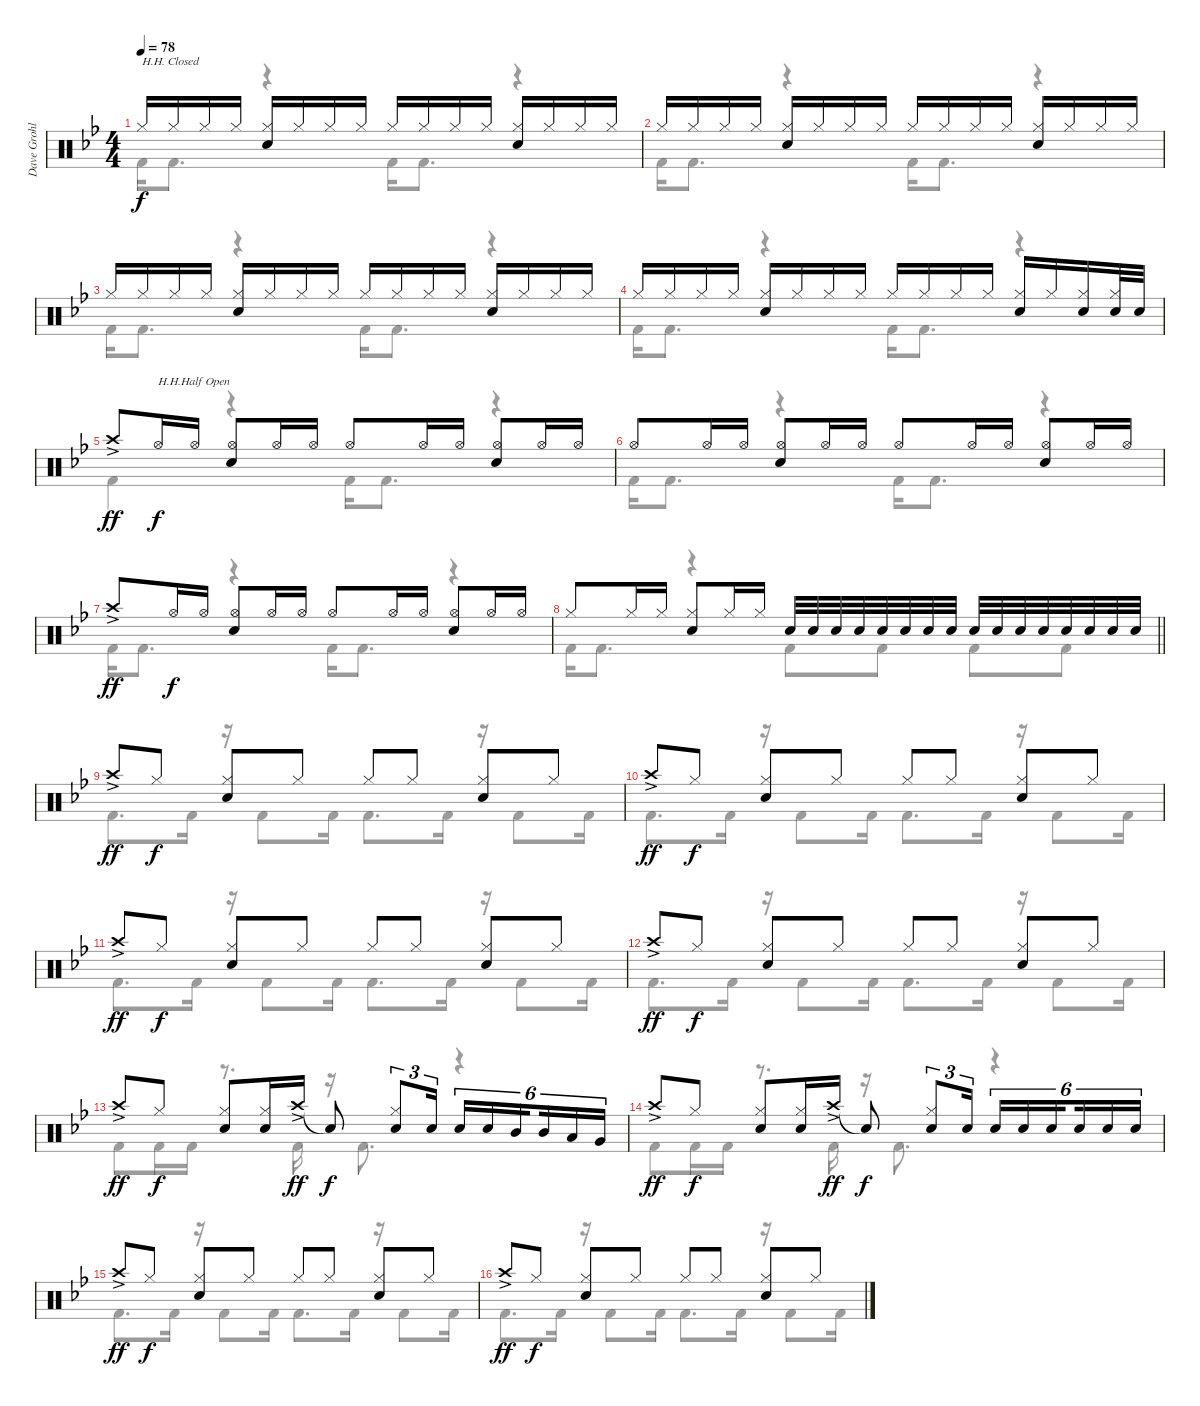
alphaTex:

\track ("Dave Grohl" "Dave Grohl") {instrument percussion}
\staff {score}
\articulation defaults
\voice
\ts (4 4)
\tempo 78
\clef neutral
\ks bb "Hi-Hat (closed)".16{txt "H.H. Closed" dy f} "Hi-Hat (closed)".16 "Hi-Hat (closed)".16 "Hi-Hat (closed)".16
("Hi-Hat (closed)" "Snare (hit) 2").16 "Hi-Hat (closed)".16 "Hi-Hat (closed)".16 "Hi-Hat (closed)".16 "Hi-Hat (closed)".16 "Hi-Hat (closed)".16 "Hi-Hat (closed)".16 "Hi-Hat (closed)".16 ("Hi-Hat (closed)" "Snare (hit) 2").16 "Hi-Hat (closed)".16 "Hi-Hat (closed)".16 "Hi-Hat (closed)".16 |
"Hi-Hat (closed)".16 "Hi-Hat (closed)".16 "Hi-Hat (closed)".16 "Hi-Hat (closed)".16 ("Hi-Hat (closed)" "Snare (hit) 2").16 "Hi-Hat (closed)".16 "Hi-Hat (closed)".16 "Hi-Hat (closed)".16 "Hi-Hat (closed)".16 "Hi-Hat (closed)".16 "Hi-Hat (closed)".16 "Hi-Hat (closed)".16 ("Hi-Hat (closed)" "Snare (hit) 2").16 "Hi-Hat (closed)".16 "Hi-Hat (closed)".16 "Hi-Hat (closed)".16 |
"Hi-Hat (closed)".16 "Hi-Hat (closed)".16 "Hi-Hat (closed)".16 "Hi-Hat (closed)".16 ("Hi-Hat (closed)" "Snare (hit) 2").16 "Hi-Hat (closed)".16 "Hi-Hat (closed)".16 "Hi-Hat (closed)".16 "Hi-Hat (closed)".16 "Hi-Hat (closed)".16 "Hi-Hat (closed)".16 "Hi-Hat (closed)".16 ("Hi-Hat (closed)" "Snare (hit) 2").16 "Hi-Hat (closed)".16 "Hi-Hat (closed)".16 "Hi-Hat (closed)".16 |
"Hi-Hat (closed)".16 "Hi-Hat (closed)".16 "Hi-Hat (closed)".16 "Hi-Hat (closed)".16 ("Hi-Hat (closed)" "Snare (hit) 2").16 "Hi-Hat (closed)".16 "Hi-Hat (closed)".16 "Hi-Hat (closed)".16 "Hi-Hat (closed)".16 "Hi-Hat (closed)".16 "Hi-Hat (closed)".16 "Hi-Hat (closed)".16 ("Hi-Hat (closed)" "Snare (hit) 2").16 "Hi-Hat (closed)".16 ("Hi-Hat (closed)" "Snare (hit) 2").16 ("Hi-Hat (closed)" "Snare (hit) 2").32 "Snare (hit) 2".32 |
"Crash high (hit)"{ac}.8{dy ff} "Hi-Hat (open)".16{txt "H.H.Half Open" dy f} "Hi-Hat (open)".16 ("Hi-Hat (open)" "Snare (hit) 2").8 "Hi-Hat (open)".16 "Hi-Hat (open)".16 "Hi-Hat (open)".8 "Hi-Hat (open)".16 "Hi-Hat (open)".16 ("Hi-Hat (open)" "Snare (hit) 2").8 "Hi-Hat (open)".16 "Hi-Hat (open)".16 |
"Hi-Hat (open)".8 "Hi-Hat (open)".16 "Hi-Hat (open)".16 ("Hi-Hat (open)" "Snare (hit) 2").8 "Hi-Hat (open)".16 "Hi-Hat (open)".16 "Hi-Hat (open)".8 "Hi-Hat (open)".16 "Hi-Hat (open)".16 ("Hi-Hat (open)" "Snare (hit) 2").8 "Hi-Hat (open)".16 "Hi-Hat (open)".16 |
"Crash high (hit)"{ac}.8{dy ff} "Hi-Hat (open)".16{dy f} "Hi-Hat (open)".16 ("Hi-Hat (open)" "Snare (hit) 2").8 "Hi-Hat (open)".16 "Hi-Hat (open)".16 "Hi-Hat (open)".8 "Hi-Hat (open)".16 "Hi-Hat (open)".16 ("Hi-Hat (open)" "Snare (hit) 2").8 "Hi-Hat (open)".16 "Hi-Hat (open)".16 |
\barLineRight lightlight "Hi-Hat (closed)".8 "Hi-Hat (closed)".16 "Hi-Hat (closed)".16
("Hi-Hat (closed)" "Snare (hit) 2").8 "Hi-Hat (closed)".16 "Hi-Hat (closed)".16 "Snare (hit) 2".32 "Snare (hit) 2".32 "Snare (hit) 2".32 "Snare (hit) 2".32 "Snare (hit) 2".32 "Snare (hit) 2".32 "Snare (hit) 2".32 "Snare (hit) 2".32 "Snare (hit) 2".32 "Snare (hit) 2".32 "Snare (hit) 2".32 "Snare (hit) 2".32 "Snare (hit) 2".32 "Snare (hit) 2".32 "Snare (hit) 2".32 "Snare (hit) 2".32 |
"Crash high (hit)"{ac}.8{dy ff} "Hi-Hat (closed)".8{dy f} ("Hi-Hat (closed)" "Snare (hit) 2").8 "Hi-Hat (closed)".8 "Hi-Hat (closed)".8 "Hi-Hat (closed)".8 ("Hi-Hat (closed)" "Snare (hit) 2").8 "Hi-Hat (closed)".8 |
"Crash high (hit)"{ac}.8{dy ff} "Hi-Hat (closed)".8{dy f} ("Hi-Hat (closed)" "Snare (hit) 2").8 "Hi-Hat (closed)".8 "Hi-Hat (closed)".8 "Hi-Hat (closed)".8 ("Hi-Hat (closed)" "Snare (hit) 2").8 "Hi-Hat (closed)".8 |
"Crash high (hit)"{ac}.8{dy ff} "Hi-Hat (closed)".8{dy f} ("Hi-Hat (closed)" "Snare (hit) 2").8 "Hi-Hat (closed)".8 "Hi-Hat (closed)".8 "Hi-Hat (closed)".8 ("Hi-Hat (closed)" "Snare (hit) 2").8 "Hi-Hat (closed)".8 |
"Crash high (hit)"{ac}.8{dy ff} "Hi-Hat (closed)".8{dy f} ("Hi-Hat (closed)" "Snare (hit) 2").8 "Hi-Hat (closed)".8 "Hi-Hat (closed)".8 "Hi-Hat (closed)".8 ("Hi-Hat (closed)" "Snare (hit) 2").8 "Hi-Hat (closed)".8 |
"Crash high (hit)"{ac}.8{dy ff} "Hi-Hat (closed)".8{dy f} ("Hi-Hat (closed)" "Snare (hit) 2").8 ("Hi-Hat (closed)" "Snare (hit) 2").16 "Crash high (hit)"{ac}.16{dy ff} "Snare (hit)"{t}.8{dy f} ("Hi-Hat (closed)" "Snare (hit) 2").8{tu (3 2)} "Snare (hit) 2".16{tu (3 2)} "Snare (hit) 2".16{tu (6 4)} "Snare (hit) 2".16{tu (6 4)} "Mid Tom (hit)".16{tu (6 4) beam splitsecondary} "Mid Tom (hit)".16{tu (6 4)} "Low Tom (hit)".16{tu (6 4)} "Very Low Tom (hit)".16{tu (6 4)} |
"Crash high (hit)"{ac}.8{dy ff} "Hi-Hat (closed)".8{dy f} ("Hi-Hat (closed)" "Snare (hit) 2").8 ("Hi-Hat (closed)" "Snare (hit) 2").16 "Crash high (hit)"{ac}.16{dy ff} "Snare (hit)"{t}.8{dy f} ("Hi-Hat (closed)" "Snare (hit) 2").8{tu (3 2)} "Snare (hit) 2".16{tu (3 2)} "Snare (hit) 2".16{tu (6 4)} "Snare (hit) 2".16{tu (6 4)} "Snare (hit) 2".16{tu (6 4) beam splitsecondary} "Snare (hit) 2".16{tu (6 4)} "Snare (hit) 2".16{tu (6 4)} "Snare (hit) 2".16{tu (6 4)} |
"Crash high (hit)"{ac}.8{dy ff} "Hi-Hat (closed)".8{dy f} ("Hi-Hat (closed)" "Snare (hit) 2").8 "Hi-Hat (closed)".8 "Hi-Hat (closed)".8 "Hi-Hat (closed)".8 ("Hi-Hat (closed)" "Snare (hit) 2").8 "Hi-Hat (closed)".8 |
"Crash high (hit)"{ac}.8{dy ff} "Hi-Hat (closed)".8{dy f} ("Hi-Hat (closed)" "Snare (hit) 2").8 "Hi-Hat (closed)".8 "Hi-Hat (closed)".8 "Hi-Hat (closed)".8 ("Hi-Hat (closed)" "Snare (hit) 2").8 "Hi-Hat (closed)".8
\voice
\clef neutral
\ottava regular
\simile none
\ks bb "Kick (hit) 2".16{dy f} "Kick (hit) 2".8{d}
r.4 "Kick (hit) 2".16 "Kick (hit) 2".8{d} r.4 |
"Kick (hit) 2".16 "Kick (hit) 2".8{d} r.4 "Kick (hit) 2".16 "Kick (hit) 2".8{d} r.4 |
"Kick (hit) 2".16 "Kick (hit) 2".8{d} r.4 "Kick (hit) 2".16 "Kick (hit) 2".8{d} r.4 |
"Kick (hit) 2".16 "Kick (hit) 2".8{d} r.4 "Kick (hit) 2".16 "Kick (hit) 2".8{d} r.4 |
"Kick (hit) 2".4 r.4 "Kick (hit) 2".16 "Kick (hit) 2".8{d} r.4 |
"Kick (hit) 2".16 "Kick (hit) 2".8{d} r.4 "Kick (hit) 2".16 "Kick (hit) 2".8{d} r.4 |
"Kick (hit) 2".16 "Kick (hit) 2".8{d} r.4 "Kick (hit) 2".16 "Kick (hit) 2".8{d} r.4 |
\barLineRight lightlight "Kick (hit) 2".16 "Kick (hit) 2".8{d}
r.4 "Kick (hit) 2".8 "Kick (hit) 2".8 "Kick (hit) 2".8 "Kick (hit) 2".8 |
"Kick (hit) 2".8{d} "Kick (hit) 2".16 r.16 "Kick (hit) 2".8 "Kick (hit) 2".16 "Kick (hit) 2".8{d} "Kick (hit) 2".16 r.16 "Kick (hit) 2".8 "Kick (hit) 2".16 |
"Kick (hit) 2".8{d} "Kick (hit) 2".16 r.16 "Kick (hit) 2".8 "Kick (hit) 2".16 "Kick (hit) 2".8{d} "Kick (hit) 2".16 r.16 "Kick (hit) 2".8 "Kick (hit) 2".16 |
"Kick (hit) 2".8{d} "Kick (hit) 2".16 r.16 "Kick (hit) 2".8 "Kick (hit) 2".16 "Kick (hit) 2".8{d} "Kick (hit) 2".16 r.16 "Kick (hit) 2".8 "Kick (hit) 2".16 |
"Kick (hit) 2".8{d} "Kick (hit) 2".16 r.16 "Kick (hit) 2".8 "Kick (hit) 2".16 "Kick (hit) 2".8{d} "Kick (hit) 2".16 r.16 "Kick (hit) 2".8 "Kick (hit) 2".16 |
"Kick (hit) 2".8 "Kick (hit) 2".16 "Kick (hit) 2".16 r.8{d} "Kick (hit) 2".16 r.16 "Kick (hit) 2".8{d} r.4 |
"Kick (hit) 2".8 "Kick (hit) 2".16 "Kick (hit) 2".16 r.8{d} "Kick (hit) 2".16 r.16 "Kick (hit) 2".8{d} r.4 |
"Kick (hit) 2".8{d} "Kick (hit) 2".16 r.16 "Kick (hit) 2".8 "Kick (hit) 2".16 "Kick (hit) 2".8{d} "Kick (hit) 2".16 r.16 "Kick (hit) 2".8 "Kick (hit) 2".16 |
"Kick (hit) 2".8{d} "Kick (hit) 2".16 r.16 "Kick (hit) 2".8 "Kick (hit) 2".16 "Kick (hit) 2".8{d} "Kick (hit) 2".16 r.16 "Kick (hit) 2".8 "Kick (hit) 2".16
